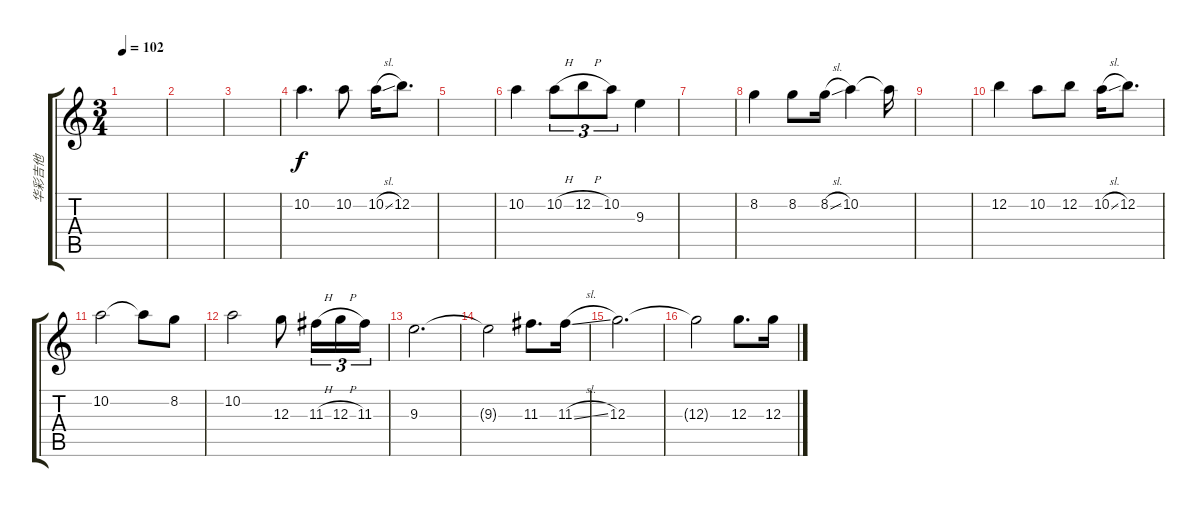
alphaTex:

\track ("华彩吉他" "华彩吉他") {instrument acousticguitarnylon}
\staff {score tabs}
\tuning (E4 B3 G3 D3 A2 E2) {hide}
\ts (3 4)
\tempo 102
\clef g2
\ks c
|
|
|
10.2.4{d txt ""} 10.2.8 10.2{sl}.16 12.2.8{d} |
|
10.2.4 10.2{h}.8{tu (3 2)} 12.2{h}.8{tu (3 2)} 10.2.8{tu (3 2)} 9.3.4 |
|
8.2.4 8.2.8 8.2{sl}.16 10.2.4 10.2{t}.16 |
|
12.2.4 10.2.8 12.2.8 10.2{sl}.16 12.2.8{d} |
10.2.2 10.2{t}.8 8.2.8 |
10.2.2 12.3.8 11.3{h}.16{tu (3 2)} 12.3{h}.16{tu (3 2)} 11.3.16{tu (3 2)} |
9.3.2{d txt ""} |
9.3{t}.2 11.3.8{d} 11.3{sl}.16 |
12.3.2{d} |
12.3{t}.2 12.3.8{d} 12.3{sl}.16
